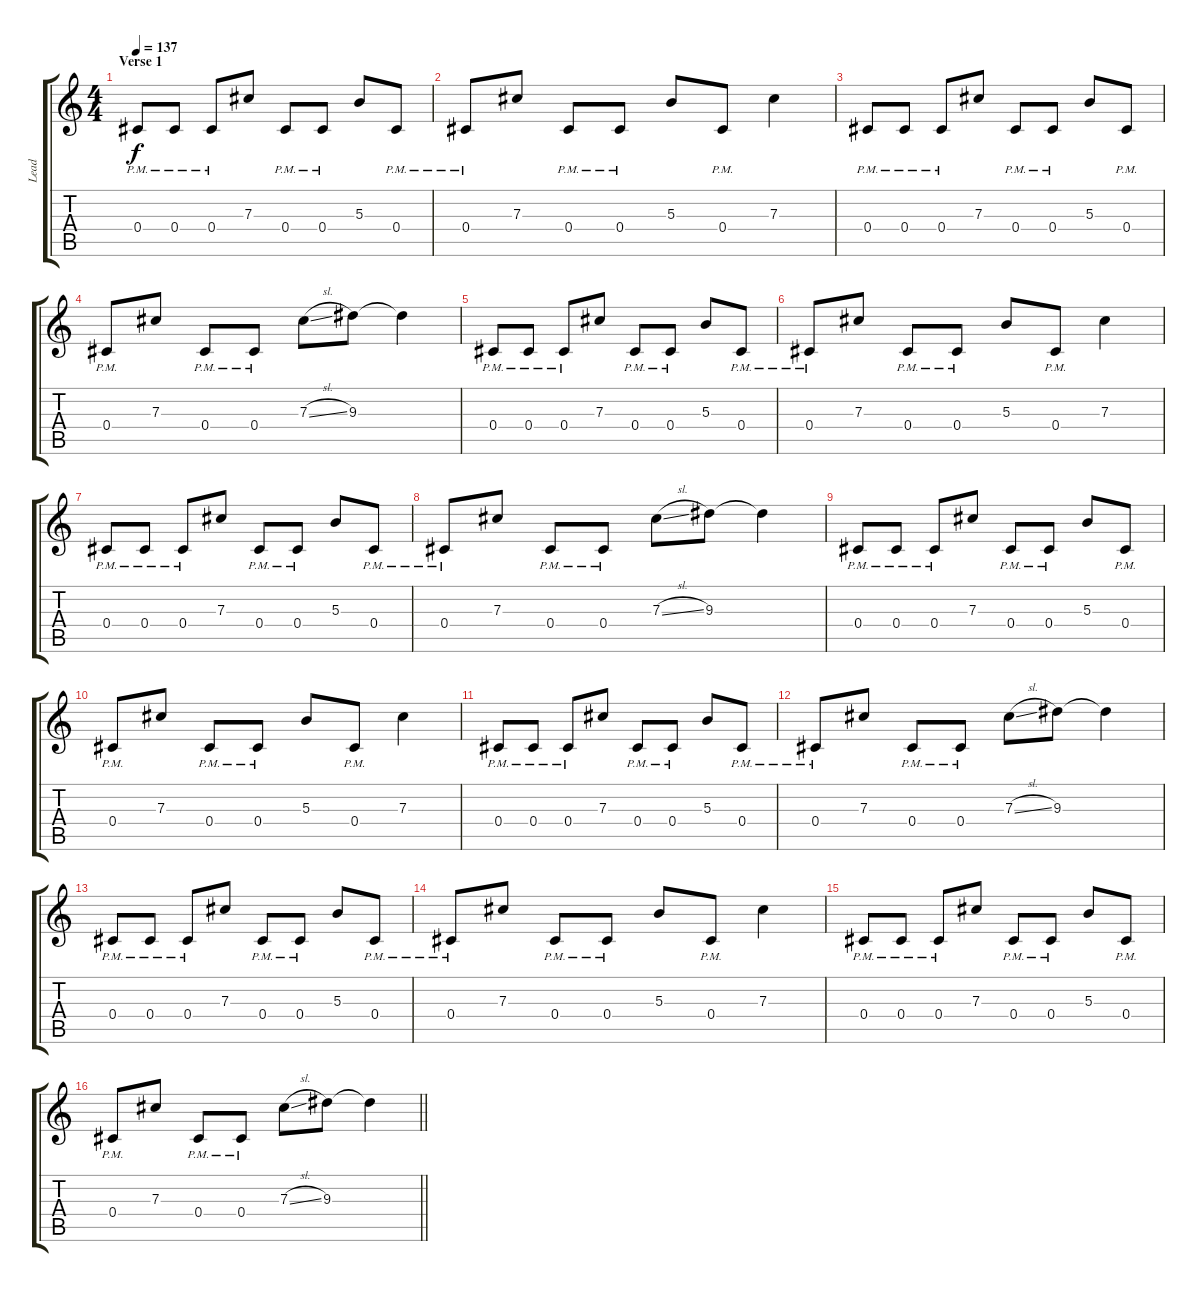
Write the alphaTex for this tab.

\track ("Lead" "Lead") {instrument distortionguitar}
\staff {score tabs}
\tuning (Eb4 Bb3 Gb3 Db3 Ab2 Db2) {hide}
\ts (4 4)
\section ("" "Verse 1")
\tempo 137
\clef g2
\ks c
0.4{pm}.8{dy f} 0.4{pm}.8 0.4{pm}.8 7.3.8 0.4{pm}.8 0.4{pm}.8 5.3.8 0.4{pm}.8 |
0.4{pm}.8 7.3.8 0.4{pm}.8 0.4{pm}.8 5.3.8 0.4{pm}.8 7.3.4 |
0.4{pm}.8 0.4{pm}.8 0.4{pm}.8 7.3.8 0.4{pm}.8 0.4{pm}.8 5.3.8 0.4{pm}.8 |
0.4{pm}.8 7.3.8 0.4{pm}.8 0.4{pm}.8 7.3{sl}.8 9.3.8 9.3{t}.4 |
0.4{pm}.8 0.4{pm}.8 0.4{pm}.8 7.3.8 0.4{pm}.8 0.4{pm}.8 5.3.8 0.4{pm}.8 |
0.4{pm}.8 7.3.8 0.4{pm}.8 0.4{pm}.8 5.3.8 0.4{pm}.8 7.3.4 |
0.4{pm}.8 0.4{pm}.8 0.4{pm}.8 7.3.8 0.4{pm}.8 0.4{pm}.8 5.3.8 0.4{pm}.8 |
0.4{pm}.8 7.3.8 0.4{pm}.8 0.4{pm}.8 7.3{sl}.8 9.3.8 9.3{t}.4 |
0.4{pm}.8 0.4{pm}.8 0.4{pm}.8 7.3.8 0.4{pm}.8 0.4{pm}.8 5.3.8 0.4{pm}.8 |
0.4{pm}.8 7.3.8 0.4{pm}.8 0.4{pm}.8 5.3.8 0.4{pm}.8 7.3.4 |
0.4{pm}.8 0.4{pm}.8 0.4{pm}.8 7.3.8 0.4{pm}.8 0.4{pm}.8 5.3.8 0.4{pm}.8 |
0.4{pm}.8 7.3.8 0.4{pm}.8 0.4{pm}.8 7.3{sl}.8 9.3.8 9.3{t}.4 |
0.4{pm}.8 0.4{pm}.8 0.4{pm}.8 7.3.8 0.4{pm}.8 0.4{pm}.8 5.3.8 0.4{pm}.8 |
0.4{pm}.8 7.3.8 0.4{pm}.8 0.4{pm}.8 5.3.8 0.4{pm}.8 7.3.4 |
0.4{pm}.8 0.4{pm}.8 0.4{pm}.8 7.3.8 0.4{pm}.8 0.4{pm}.8 5.3.8 0.4{pm}.8 |
\barLineRight lightlight
0.4{pm}.8 7.3.8 0.4{pm}.8 0.4{pm}.8 7.3{sl}.8 9.3.8 9.3{t}.4
